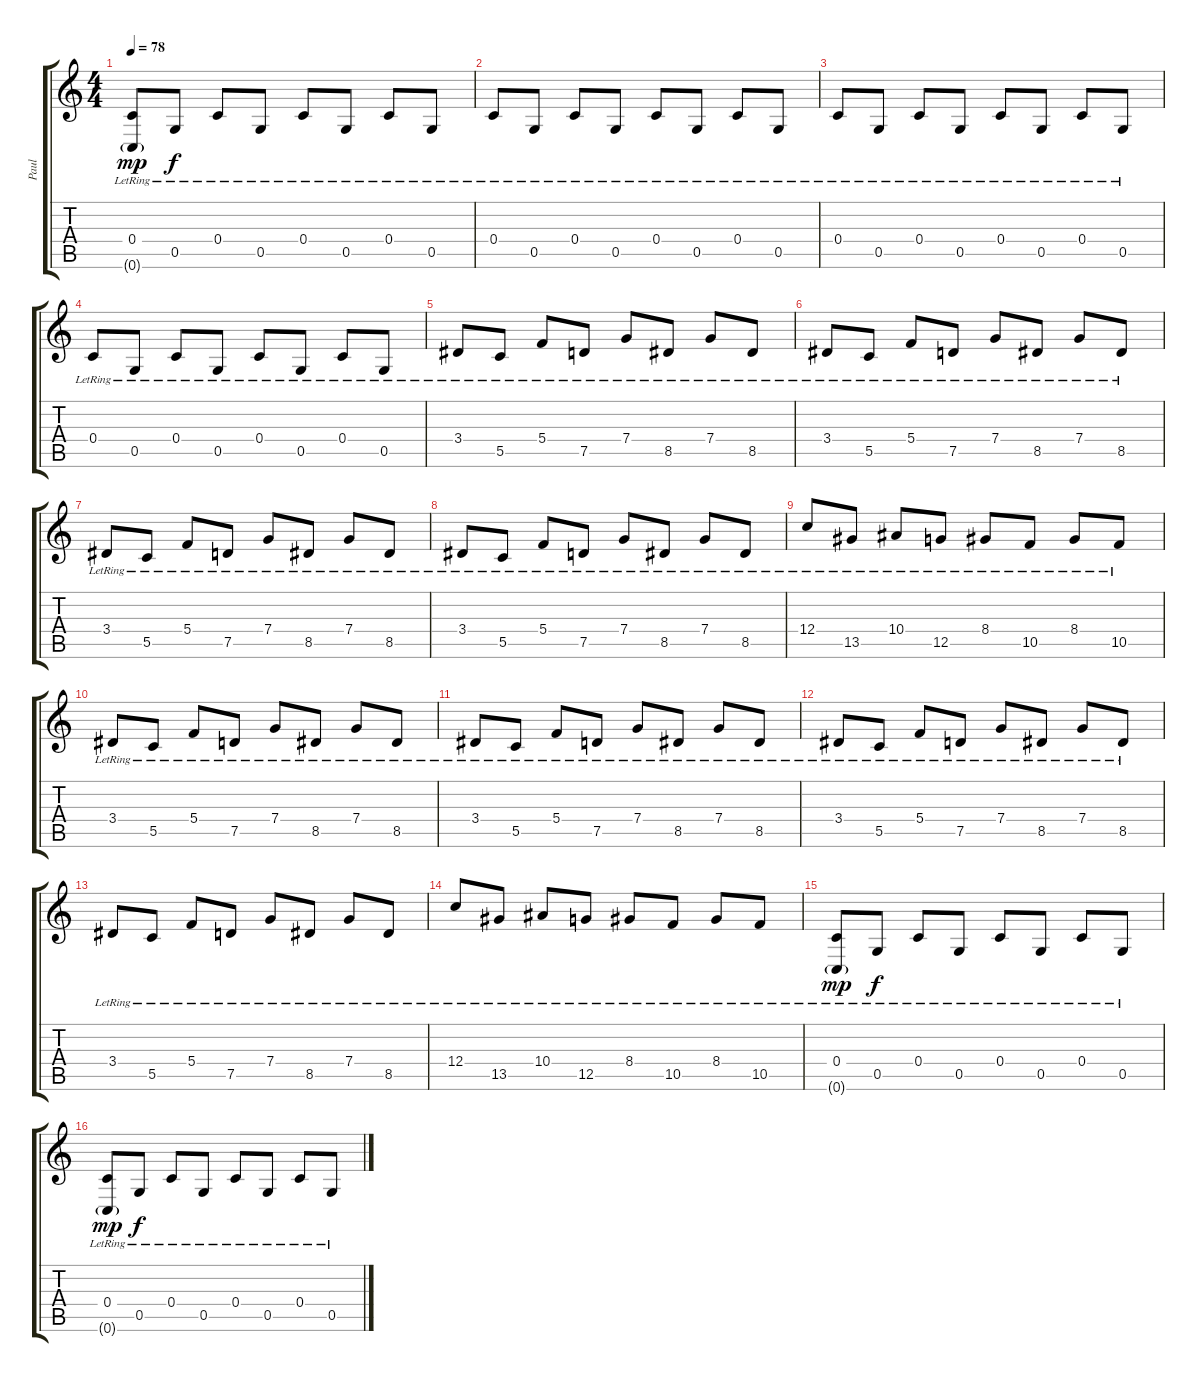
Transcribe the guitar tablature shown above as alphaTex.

\track ("Paul" "Paul") {instrument electricguitarclean}
\staff {score tabs}
\tuning (D4 A3 F3 C3 G2 C2) {hide}
\ts (4 4)
\tempo 78
\clef g2
\ks c
(0.4{lr} 0.6{g lr}).8{dy mp instrument electricguitarclean} 0.5{lr}.8{dy f} 0.4{lr}.8 0.5{lr}.8 0.4{lr}.8 0.5{lr}.8 0.4{lr}.8 0.5{lr}.8 |
0.4{lr}.8 0.5{lr}.8 0.4{lr}.8 0.5{lr}.8 0.4{lr}.8 0.5{lr}.8 0.4{lr}.8 0.5{lr}.8 |
0.4{lr}.8 0.5{lr}.8 0.4{lr}.8 0.5{lr}.8 0.4{lr}.8 0.5{lr}.8 0.4{lr}.8 0.5{lr}.8 |
0.4{lr}.8 0.5{lr}.8 0.4{lr}.8 0.5{lr}.8 0.4{lr}.8 0.5{lr}.8 0.4{lr}.8 0.5{lr}.8 |
3.4{lr}.8 5.5{lr}.8 5.4{lr}.8 7.5{lr}.8 7.4{lr}.8 8.5{lr}.8 7.4{lr}.8 8.5{lr}.8 |
3.4{lr}.8 5.5{lr}.8 5.4{lr}.8 7.5{lr}.8 7.4{lr}.8 8.5{lr}.8 7.4{lr}.8 8.5{lr}.8 |
3.4{lr}.8 5.5{lr}.8 5.4{lr}.8 7.5{lr}.8 7.4{lr}.8 8.5{lr}.8 7.4{lr}.8 8.5{lr}.8 |
3.4{lr}.8 5.5{lr}.8 5.4{lr}.8 7.5{lr}.8 7.4{lr}.8 8.5{lr}.8 7.4{lr}.8 8.5{lr}.8 |
12.4{lr}.8 13.5{lr}.8 10.4{lr}.8 12.5{lr}.8 8.4{lr}.8 10.5{lr}.8 8.4{lr}.8 10.5{lr}.8 |
3.4{lr}.8 5.5{lr}.8 5.4{lr}.8 7.5{lr}.8 7.4{lr}.8 8.5{lr}.8 7.4{lr}.8 8.5{lr}.8 |
3.4{lr}.8 5.5{lr}.8 5.4{lr}.8 7.5{lr}.8 7.4{lr}.8 8.5{lr}.8 7.4{lr}.8 8.5{lr}.8 |
3.4{lr}.8 5.5{lr}.8 5.4{lr}.8 7.5{lr}.8 7.4{lr}.8 8.5{lr}.8 7.4{lr}.8 8.5{lr}.8 |
3.4{lr}.8 5.5{lr}.8 5.4{lr}.8 7.5{lr}.8 7.4{lr}.8 8.5{lr}.8 7.4{lr}.8 8.5{lr}.8 |
12.4{lr}.8 13.5{lr}.8 10.4{lr}.8 12.5{lr}.8 8.4{lr}.8 10.5{lr}.8 8.4{lr}.8 10.5{lr}.8 |
(0.4{lr} 0.6{g lr}).8{dy mp} 0.5{lr}.8{dy f} 0.4{lr}.8 0.5{lr}.8 0.4{lr}.8 0.5{lr}.8 0.4{lr}.8 0.5{lr}.8 |
(0.4{lr} 0.6{g lr}).8{dy mp} 0.5{lr}.8{dy f} 0.4{lr}.8 0.5{lr}.8 0.4{lr}.8 0.5{lr}.8 0.4{lr}.8 0.5{lr}.8
